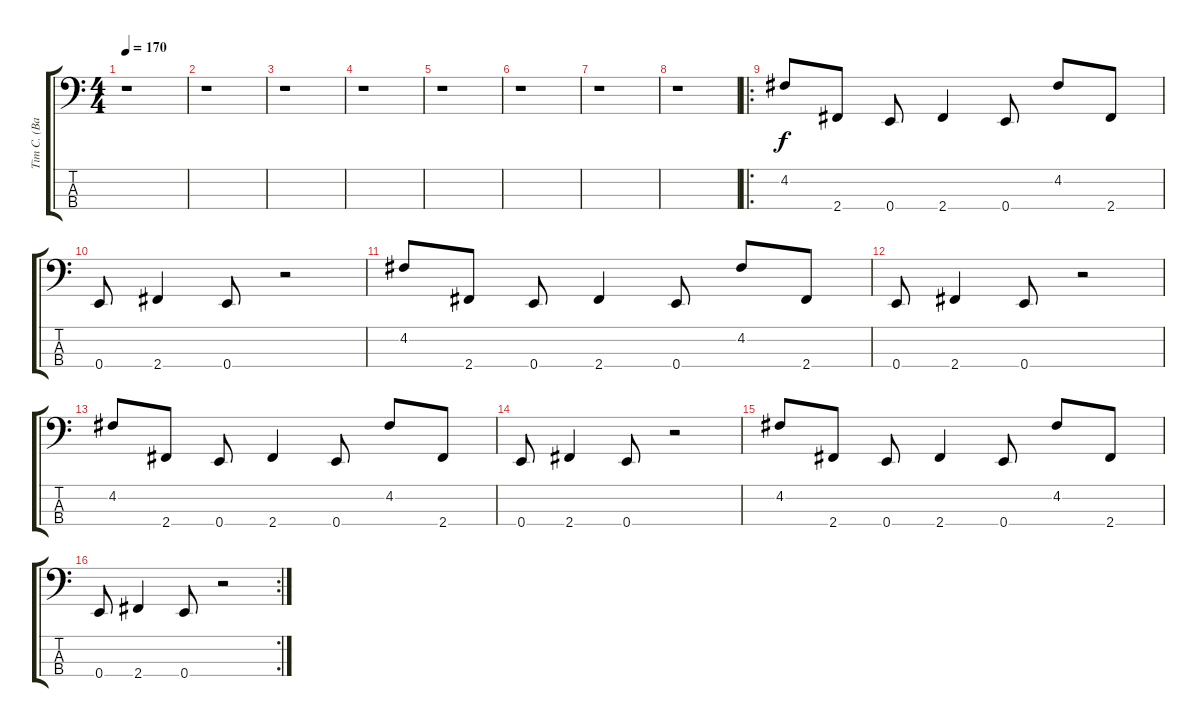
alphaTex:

\track ("Tim C. (Bass)" "Tim C. (Ba") {instrument electricbassfinger}
\staff {score tabs}
\tuning (G2 D2 A1 E1) {hide}
\ts (4 4)
\tempo 170
\clef f4
\ks c
r.1{dy f instrument electricbassfinger} |
r.1 |
r.1 |
r.1 |
r.1 |
r.1 |
r.1 |
r.1 |
\ro
4.2.8 2.4.8 0.4.8 2.4.4 0.4.8 4.2.8 2.4.8 |
0.4.8 2.4.4 0.4.8 r.2 |
4.2.8 2.4.8 0.4.8 2.4.4 0.4.8 4.2.8 2.4.8 |
0.4.8 2.4.4 0.4.8 r.2 |
4.2.8 2.4.8 0.4.8 2.4.4 0.4.8 4.2.8 2.4.8 |
0.4.8 2.4.4 0.4.8 r.2 |
4.2.8 2.4.8 0.4.8 2.4.4 0.4.8 4.2.8 2.4.8 |
\rc 2
0.4.8 2.4.4 0.4.8 r.2
